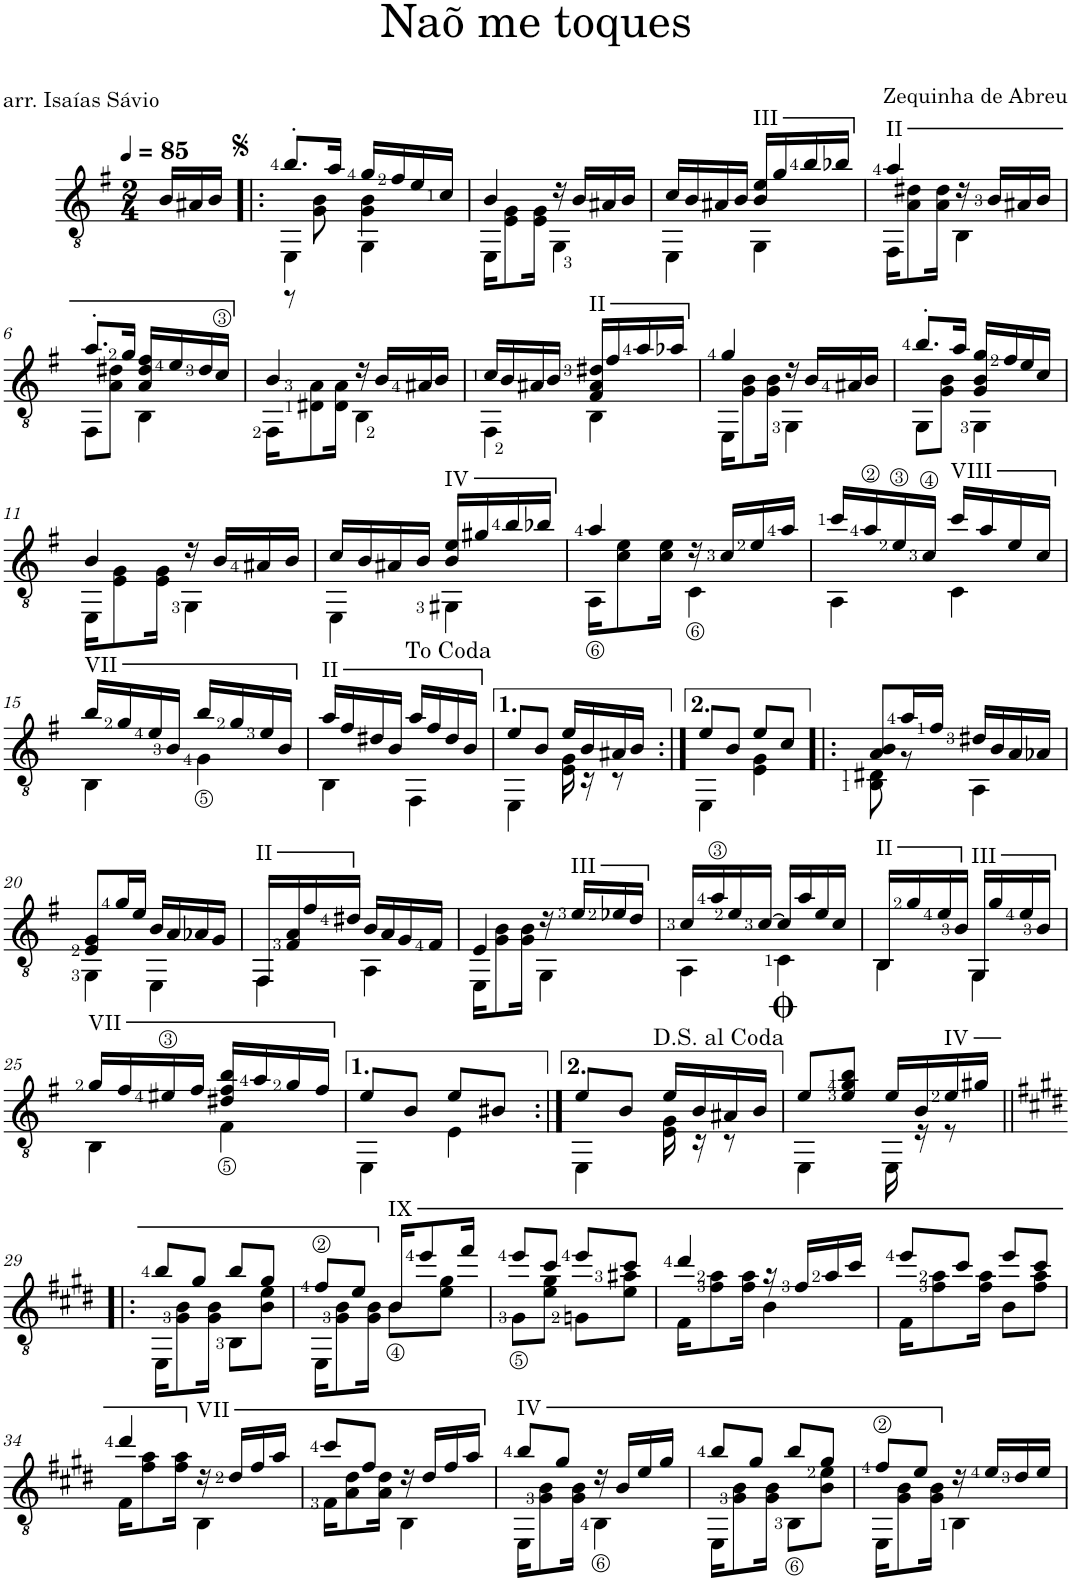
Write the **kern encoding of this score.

**kern
*part1
*staff1
*I"Classical Guitar
*I'Guit.
*clefGv2
*k[f#]
*e:
*M2/4
*MM85
=1
16B/LL
16A#X/
16B/JJ
=2!|:
*^
*	*^
8.b'/L	4EE\	8r
.	.	8G\ 8B\
16a/Jk	.	.
16g/LL	4GG\	4G\ 4B\
16f#/	.	.
16e/	.	.
16c/JJ	.	.
*	*v	*v
=3	=3
4B/	16EE\KL
.	8E\ 8G\
.	16E\ 16G\Jk
16r	4GG\
16B/LL	.
16A#X/	.
16B/JJ	.
=4	=4
16c/LL	4EE\
16B/	.
16A#X/	.
16B/JJ	.
!LO:TX:a:t=III	!
16B/ 16e/LL	4GG\
16g/	.
16b/	.
16b-X/JJ	.
=5	=5
!LO:TX:a:t=II	!
4a/	16FF#\KL
.	8A\ 8d#X\
.	16A\ 16d#\Jk
16r	4BB\
16B/LL	.
16A#X/	.
16B/JJ	.
!!LO:LB:g=z	!!
=6	=6
8.a'/L	8FF#\L
.	8A\ 8d#X\J
16g/Jk	.
16A/ 16d#/ 16f#/LL	4BB\
16e/	.
16d#/	.
16c/JJ	.
=7	=7
4B/	16FF#\KL
.	8D#X\ 8A\
.	16D#\ 16A\Jk
16r	4BB\
16B/LL	.
16A#X/	.
16B/JJ	.
=8	=8
16c/LL	4FF#\
16B/	.
16A#X/	.
16B/JJ	.
!LO:TX:a:t=II	!
16F#/ 16A#/ 16d#X/LL	4BB\
16f#/	.
16a/	.
16a-X/JJ	.
=9	=9
4g/	16EE\KL
.	8G\ 8B\
.	16G\ 16B\Jk
16r	4GG\
16B/LL	.
16A#X/	.
16B/JJ	.
=10	=10
8.b'/L	8GG\L
.	8G\ 8B\J
16a/Jk	.
16G/ 16B/ 16g/LL	4GG\
16f#/	.
16e/	.
16c/JJ	.
!!LO:LB:g=z	!!
=11	=11
4B/	16EE\KL
.	8E\ 8G\
.	16E\ 16G\Jk
16r	4GG\
16B/LL	.
16A#X/	.
16B/JJ	.
=12	=12
16c/LL	4EE\
16B/	.
16A#X/	.
16B/JJ	.
!LO:TX:a:t=IV	!
16B/ 16e/LL	4GG#X\
16g#X/	.
16b/	.
16b-X/JJ	.
=13	=13
4a/	16AA\KL
.	8c\ 8e\
.	16c\ 16e\Jk
16r	4C\
16c/LL	.
16e/	.
16a/JJ	.
=14	=14
16cc/LL	4AA\
16a/	.
16e/	.
16c/JJ	.
!LO:TX:a:t=VIII	!
16cc/LL	4C\
16a/	.
16e/	.
16c/JJ	.
!!LO:LB:g=z	!!
=15	=15
!LO:TX:a:t=VII	!
16b/LL	4BB\
16g/	.
16e/	.
16B/JJ	.
16b/LL	4G\
16g/	.
16e/	.
16B/JJ	.
=16	=16
!LO:TX:a:t=II	!
16a/LL	4BB\
16f#/	.
16d#X/	.
16B/JJ	.
16a/LL	4FF#\
16f#/	.
16d#/	.
16B/JJ	.
=17	=17
8e/L	4EE\
8B/J	.
16e/LL	16E\ 16G\
16B/	16r
16A#X/	8r
16B/JJ	.
=18:|!	=18:|!
8e/L	4EE\
8B/J	.
8e/L	4E\ 4G\
8c/J	.
=19!|:	=19!|:
8A/ 8B/L	8BB\ 8D#X\
16a/L	8r
16f#/JJ	.
16d#X/LL	4AA\
16B/	.
16A/	.
16A-X/JJ	.
!!LO:LB:g=z	!!
=20	=20
8E/ 8G/L	4GG\
16g/L	.
16e/JJ	.
16B/LL	4EE\
16A/	.
16A-X/	.
16G/JJ	.
=21	=21
!LO:TX:a:t=II	!
16FF#/LL	4FF#\
16F#/ 16A/	.
16f#/	.
16d#X/JJ	.
16B/LL	4AA\
16A/	.
16G/	.
16F#/JJ	.
=22	=22
4E/	16EE\KL
.	8G\ 8B\
.	16G\ 16B\Jk
16r	4GG\
!LO:TX:a:t=III	!
16e/LL	.
16e-X/	.
16d/JJ	.
=23	=23
16c/LL	4AA\
16a/	.
16e/	.
[16c/JJ	.
16c/LL]	4C\
16a/	.
16e/	.
16c/JJ	.
=24	=24
!LO:TX:a:t=II	!
16BB/LL	4BB\
16g/	.
16e/	.
16B/JJ	.
!LO:TX:a:t=III	!
16GG/LL	4GG\
16g/	.
16e/	.
16B/JJ	.
!!LO:LB:g=z	!!
=25	=25
!LO:TX:a:t=VII	!
16g/LL	4BB\
16f#/	.
16e#X/	.
16f#/JJ	.
16d#X/ 16f#/ 16b/LL	4F#\
16a/	.
16g/	.
16f#/JJ	.
=26	=26
8e/L	4EE\
8B/J	.
8e/L	4E\
8B#X/J	.
=27:|!	=27:|!
8e/L	4EE\
8B/J	.
16e/LL	16E\ 16G\
16B/	16r
16A#X/	8r
16B/JJ	.
=28	=28
8e/L	4EE\
8e/ 8g/ 8b/J	.
16e/LL	16EE\
16B/	16r
!LO:TX:a:t=IV	!
16e/	8r
16g#X/JJ	.
!!LO:LB:g=z	!!
=29!|:	=29!|:
*k[f#c#g#d#]	*
*E:	*
8b/L	16EE\KL
.	8G#\ 8B\
8g#/J	.
.	16G#\ 16B\Jk
8b/L	8BB\L
8g#/J	8B\ 8e\J
=30	=30
8f#/L	16EE\KL
.	8G#\ 8B\
8e/J	.
.	16G#\ 16B\Jk
!LO:TX:a:t=IX	!
16B/KL	8B\L
8ee/	.
.	8e\ 8g#\J
16ff#/Jk	.
=31	=31
8ee/L	8G#\L
8cc#/J	8e\ 8g#\J
8ee/L	8Gn\L
8cc#/J	8e\ 8a#X\J
=32	=32
4dd#/	16F#\KL
.	8f#\ 8a\
.	16f#\ 16a\Jk
16r	4B\
16f#/LL	.
16a/	.
16cc#/JJ	.
=33	=33
8ee/L	16F#\KL
.	8f#\ 8a\
8cc#/J	.
.	16f#\ 16a\Jk
8ee/L	8B\L
8cc#/J	8f#\ 8a\J
!!LO:LB:g=z	!!
=34	=34
4dd#/	16F#\KL
.	8f#\ 8a\
.	16f#\ 16a\Jk
!LO:TX:a:t=VII	!
16r	4BB\
16d#/LL	.
16f#/	.
16a/JJ	.
=35	=35
8cc#/L	16F#\KL
.	8A\ 8d#\
8f#/J	.
.	16A\ 16d#\Jk
16r	4BB\
16d#/LL	.
16f#/	.
16a/JJ	.
=36	=36
!LO:TX:a:t=IV	!
8b/L	16EE\KL
.	8G#\ 8B\
8g#/J	.
.	16G#\ 16B\Jk
16r	4BB\
16B/LL	.
16e/	.
16g#/JJ	.
=37	=37
8b/L	16EE\KL
.	8G#\ 8B\
8g#/J	.
.	16G#\ 16B\Jk
8b/L	8BB\L
8g#/J	8B\ 8e\J
=38	=38
8f#/L	16EE\KL
.	8G#\ 8B\
8e/J	.
.	16G#\ 16B\Jk
16r	4BB\
16e/LL	.
16d#/	.
16e/JJ	.
*v	*v
=
*-
